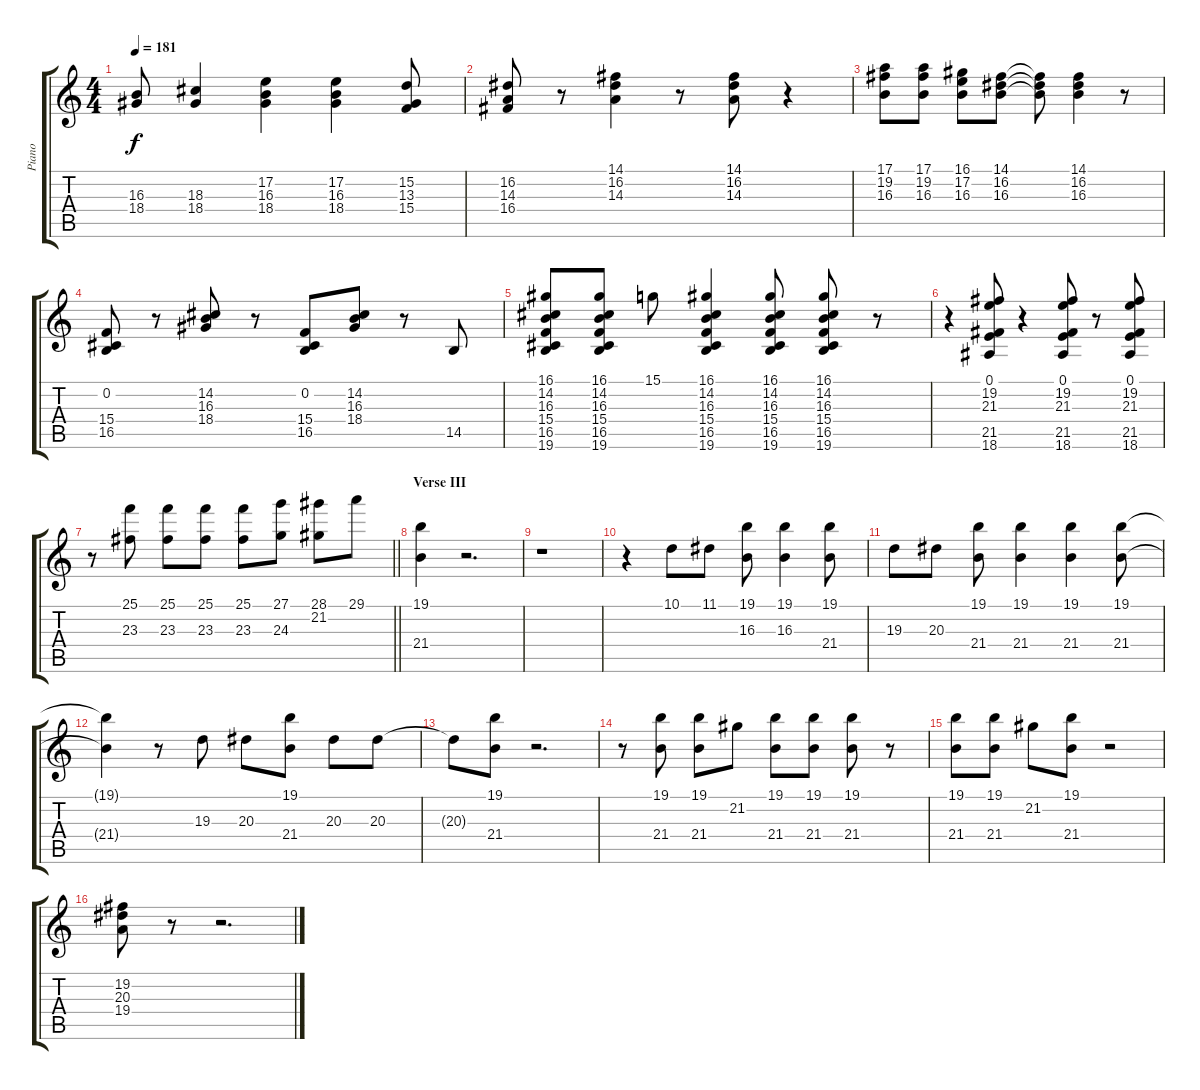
\track ("Piano" "Piano") {instrument electricpiano2}
\staff {score tabs}
\tuning (E4 B3 G3 D3 A2 E2) {hide}
\ts (4 4)
\tempo 181
\clef g2
\ks c
(16.3 18.4).8{dy f} (18.3 18.4).4 (17.2 16.3 18.4).4 (17.2 16.3 18.4).4 (15.2 13.3 15.4).8 |
(16.2 14.3 16.4).8 r.8 (14.1 16.2 14.3).4 r.8 (14.1 16.2 14.3).8 r.4 |
(17.1 19.2 16.3).8 (17.1 19.2 16.3).8 (16.1 17.2 16.3).8 (14.1 16.2 16.3).8 (14.1{t} 16.2{t} 16.3{t}).8 (14.1 16.2 16.3).4 r.8 |
(0.2 15.4 16.5).8 r.8 (14.2 16.3 18.4).8 r.8 (0.2 15.4 16.5).8 (14.2 16.3 18.4).8 r.8 14.5.8 |
(16.1 14.2 16.3 15.4 16.5 19.6).8 (16.1 14.2 16.3 15.4 16.5 19.6).8 15.1.8 (16.1 14.2 16.3 15.4 16.5 19.6).4 (16.1 14.2 16.3 15.4 16.5 19.6).8 (16.1 14.2 16.3 15.4 16.5 19.6).8 r.8 |
r.4 (0.1 19.2 21.3 21.5 18.6).8 r.4 (0.1 19.2 21.3 21.5 18.6).8 r.8 (0.1 19.2 21.3 21.5 18.6).8 |
\barLineRight lightlight
r.8 (25.1 23.3).8 (25.1 23.3).8 (25.1 23.3).8 (25.1 23.3).8 (27.1 24.3).8 (28.1 21.2).8 29.1.8 |
\section ("" "Verse III")
(19.1 21.4).4 r.2{d} |
r.1 |
r.4 10.1.8 11.1.8 (19.1 16.3).8 (19.1 16.3).4 (19.1 21.4).8 |
19.3.8 20.3.8 (19.1 21.4).8 (19.1 21.4).4 (19.1 21.4).4 (19.1 21.4).8 |
(19.1{t} 21.4{t}).4 r.8 19.3.8 20.3.8 (19.1 21.4).8 20.3.8 20.3.8 |
20.3{t}.8 (19.1 21.4).8 r.2{d} |
r.8 (19.1 21.4).8 (19.1 21.4).8 21.2.8 (19.1 21.4).8 (19.1 21.4).8 (19.1 21.4).8 r.8 |
(19.1 21.4).8 (19.1 21.4).8 21.2.8 (19.1 21.4).8 r.2 |
(19.2 20.3 19.4).8 r.8 r.2{d}
